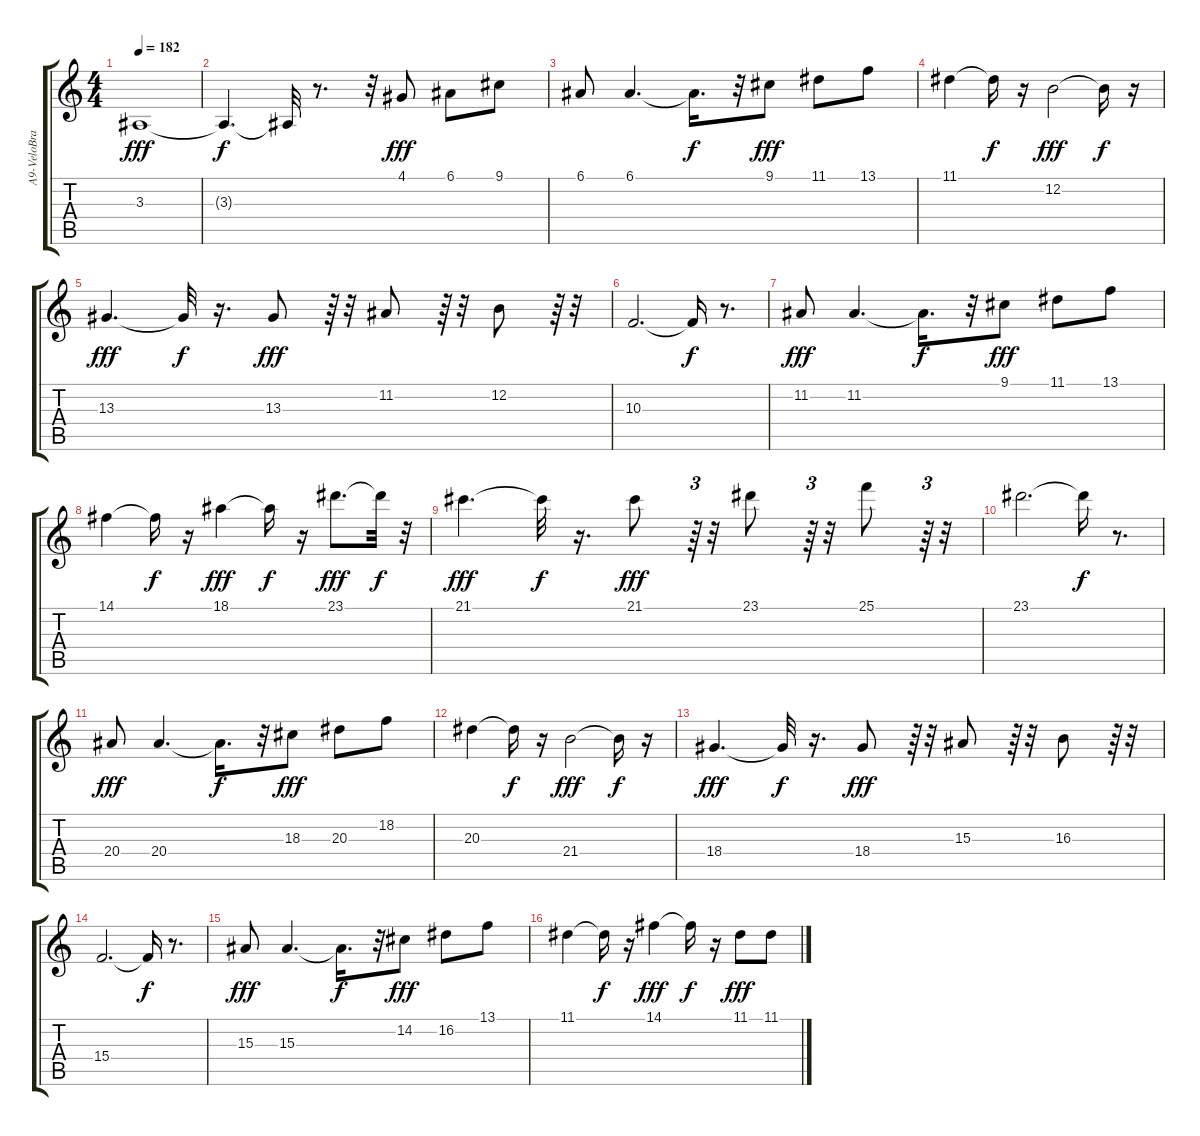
\track ("A9-VeloBrass 2 " "A9-VeloBra") {instrument synthbrass2}
\staff {score tabs}
\tuning (E4 B3 G3 D3 A2 E2) {hide}
\ts (4 4)
\tempo 182
\clef g2
\ks c
3.3.1{dy fff} |
3.3{t}.4{d dy f} 3.3{t}.32 r.8{d} r.32 4.1.8{dy fff} 6.1.8 9.1.8 |
6.1.8 6.1.4{d} 6.1{t}.16{d dy f} r.32 9.1.8{dy fff} 11.1.8 13.1.8 |
11.1.4 11.1{t}.16{dy f} r.16 12.2.2{dy fff} 12.2{t}.16{dy f} r.16 |
13.3.4{d dy fff} 13.3{t}.32{dy f} r.16{d} 13.3.8{dy fff} r.64{tu (3 2)} r.32 11.2.8 r.64{tu (3 2)} r.32 12.2.8 r.64{tu (3 2)} r.32 |
10.3.2{d} 10.3{t}.16{dy f} r.8{d} |
11.2.8{dy fff} 11.2.4{d} 11.2{t}.16{d dy f} r.32 9.1.8{dy fff} 11.1.8 13.1.8 |
14.1.4 14.1{t}.16{dy f} r.16 18.1.4{dy fff} 18.1{t}.16{dy f} r.16 23.1.8{d dy fff} 23.1{t}.32{dy f} r.32 |
21.1.4{d dy fff} 21.1{t}.32{dy f} r.16{d} 21.1.8{dy fff} r.64{tu (3 2)} r.32 23.1.8 r.64{tu (3 2)} r.32 25.1.8 r.64{tu (3 2)} r.32 |
23.1.2{d} 23.1{t}.16{dy f} r.8{d} |
20.4.8{dy fff} 20.4.4{d} 20.4{t}.16{d dy f} r.32 18.3.8{dy fff} 20.3.8 18.2.8 |
20.3.4 20.3{t}.16{dy f} r.16 21.4.2{dy fff} 21.4{t}.16{dy f} r.16 |
18.4.4{d dy fff} 18.4{t}.32{dy f} r.16{d} 18.4.8{dy fff} r.64{tu (3 2)} r.32 15.3.8 r.64{tu (3 2)} r.32 16.3.8 r.64{tu (3 2)} r.32 |
15.4.2{d} 15.4{t}.16{dy f} r.8{d} |
15.3.8{dy fff} 15.3.4{d} 15.3{t}.16{d dy f} r.32 14.2.8{dy fff} 16.2.8 13.1.8 |
11.1.4 11.1{t}.16{dy f} r.16 14.1.4{dy fff} 14.1{t}.16{dy f} r.16 11.1.8{dy fff} 11.1.8
